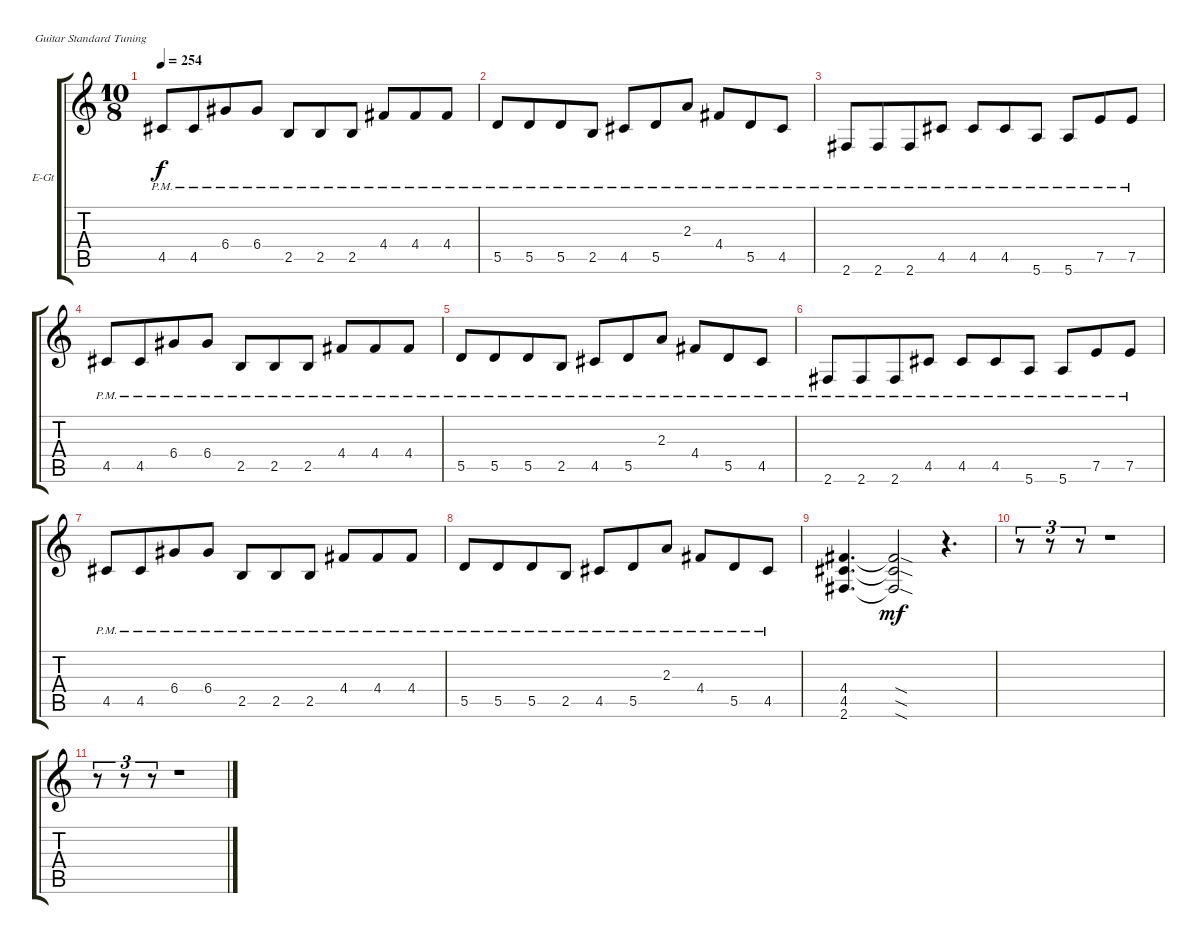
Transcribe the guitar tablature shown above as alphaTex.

\bracketExtendMode groupsimilarinstruments
\firstSystemTrackNameOrientation horizontal
\otherSystemsTrackNameOrientation horizontal
\track ("Jason Gobel" "E-Gt") {instrument distortionguitar}
\staff {score tabs}
\tuning (E4 B3 G3 D3 A2 E2)
\ts (10 8)
\tempo 254
\clef g2
\ks c
4.5{pm}.8{dy f} 4.5{pm}.8 6.4{pm}.8 6.4{pm}.8 2.5{pm}.8 2.5{pm}.8 2.5{pm}.8 4.4{pm}.8 4.4{pm}.8 4.4{pm}.8 |
5.5{pm}.8 5.5{pm}.8 5.5{pm}.8 2.5{pm}.8 4.5{pm}.8 5.5{pm}.8 2.3{pm}.8 4.4{pm}.8 5.5{pm}.8 4.5{pm}.8 |
2.6{pm}.8 2.6{pm}.8 2.6{pm}.8 4.5{pm}.8 4.5{pm}.8 4.5{pm}.8 5.6{pm}.8 5.6{pm}.8 7.5{pm}.8 7.5{pm}.8 |
4.5{pm}.8 4.5{pm}.8 6.4{pm}.8 6.4{pm}.8 2.5{pm}.8 2.5{pm}.8 2.5{pm}.8 4.4{pm}.8 4.4{pm}.8 4.4{pm}.8 |
5.5{pm}.8 5.5{pm}.8 5.5{pm}.8 2.5{pm}.8 4.5{pm}.8 5.5{pm}.8 2.3{pm}.8 4.4{pm}.8 5.5{pm}.8 4.5{pm}.8 |
2.6{pm}.8 2.6{pm}.8 2.6{pm}.8 4.5{pm}.8 4.5{pm}.8 4.5{pm}.8 5.6{pm}.8 5.6{pm}.8 7.5{pm}.8 7.5{pm}.8 |
4.5{pm}.8 4.5{pm}.8 6.4{pm}.8 6.4{pm}.8 2.5{pm}.8 2.5{pm}.8 2.5{pm}.8 4.4{pm}.8 4.4{pm}.8 4.4{pm}.8 |
5.5{pm}.8 5.5{pm}.8 5.5{pm}.8 2.5{pm}.8 4.5{pm}.8 5.5{pm}.8 2.3{pm}.8 4.4{pm}.8 5.5{pm}.8 4.5{pm}.8 |
(4.4 4.5 2.6).4{d} (4.4{sod t} 4.5{sod t} 2.6{sod t}).2{dy mf} r.4{d} |
r.8{tu (3 2)} r.8{tu (3 2)} r.8{tu (3 2)} r.1 |
r.8{tu (3 2)} r.8{tu (3 2)} r.8{tu (3 2)} r.1
